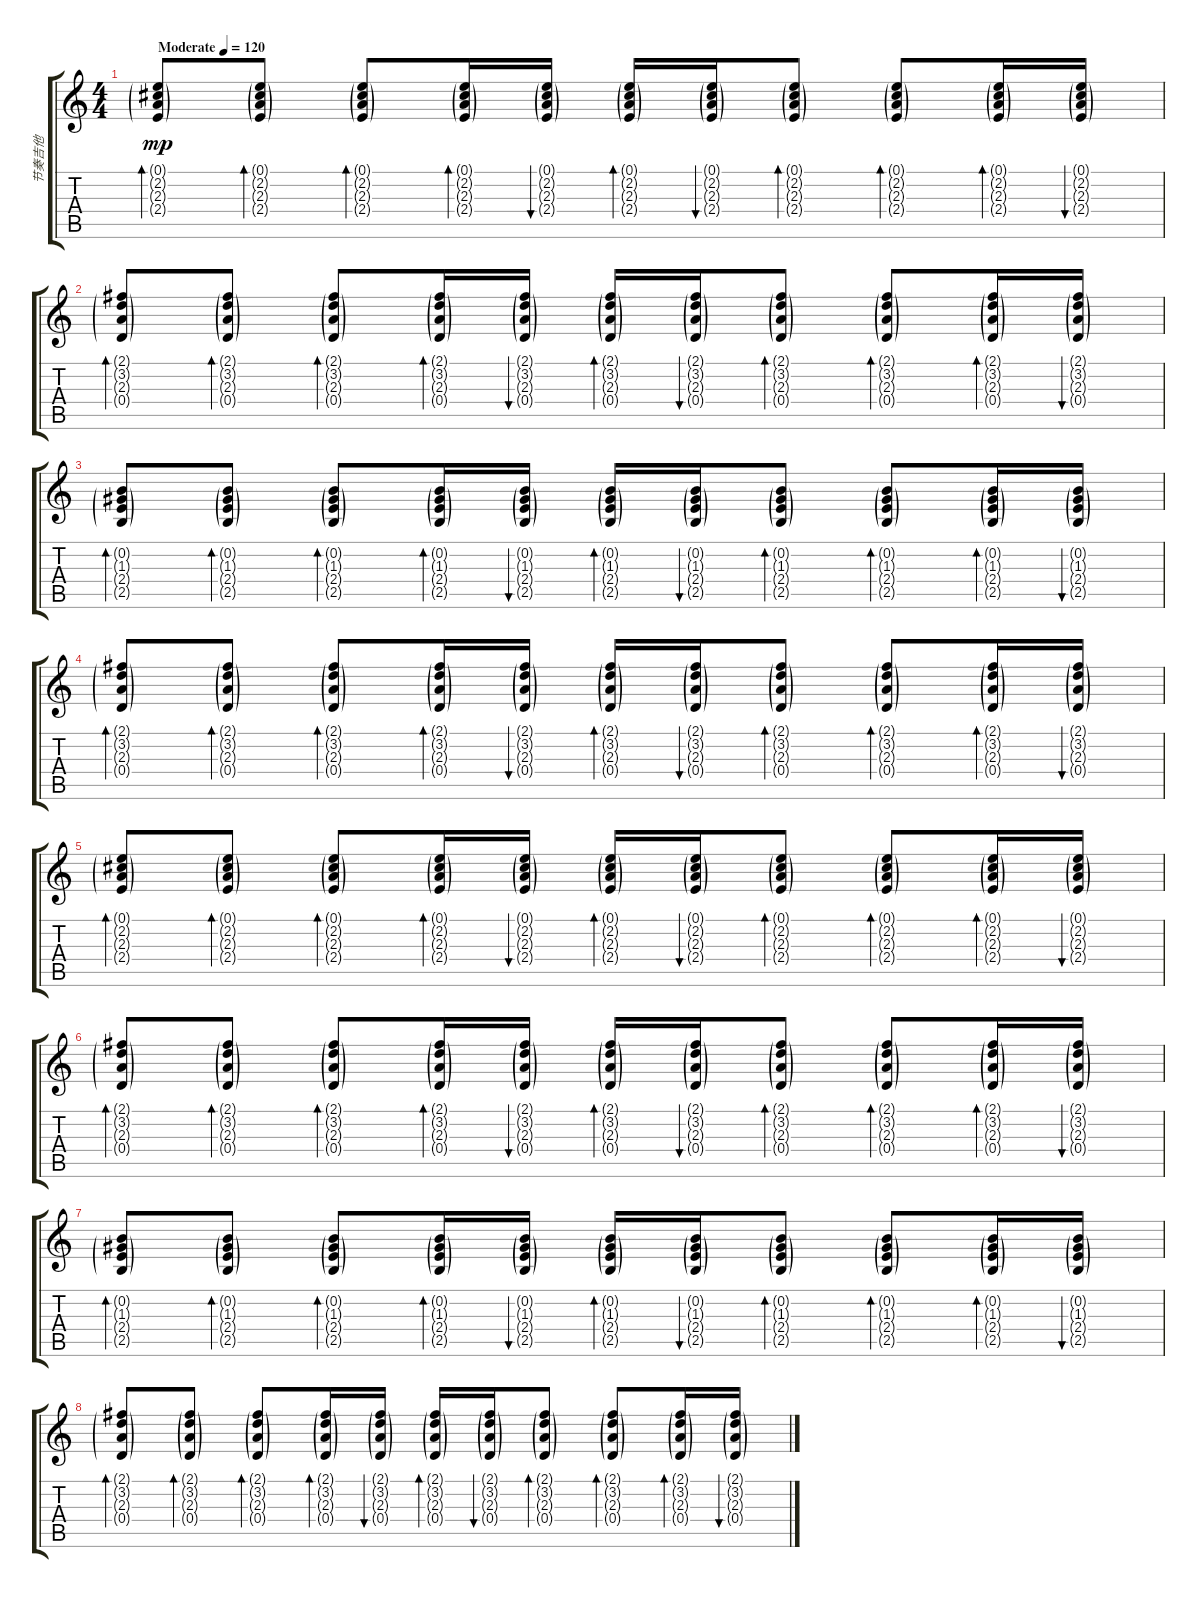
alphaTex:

\track ("节奏吉他" "节奏吉他") {instrument electricguitarjazz}
\staff {score tabs}
\tuning (E4 B3 G3 D3 A2 E2) {hide}
\ts (4 4)
\tempo (120 "Moderate")
\clef g2
\ks c
(0.1{g} 2.2{g} 2.3{g} 2.4{g}).8{bd 30 dy mp instrument electricguitarjazz} (0.1{g} 2.2{g} 2.3{g} 2.4{g}).8{bd 30} (0.1{g} 2.2{g} 2.3{g} 2.4{g}).8{bd 30} (0.1{g} 2.2{g} 2.3{g} 2.4{g}).16{bd 30} (0.1{g} 2.2{g} 2.3{g} 2.4{g}).16{bu 30} (0.1{g} 2.2{g} 2.3{g} 2.4{g}).16{bd 30} (0.1{g} 2.2{g} 2.3{g} 2.4{g}).16{bu 30} (0.1{g} 2.2{g} 2.3{g} 2.4{g}).8{bd 30} (0.1{g} 2.2{g} 2.3{g} 2.4{g}).8{bd 30} (0.1{g} 2.2{g} 2.3{g} 2.4{g}).16{bd 30} (0.1{g} 2.2{g} 2.3{g} 2.4{g}).16{bu 30} |
(2.1{g} 3.2{g} 2.3{g} 0.4{g}).8{bd 30} (2.1{g} 3.2{g} 2.3{g} 0.4{g}).8{bd 30} (2.1{g} 3.2{g} 2.3{g} 0.4{g}).8{bd 30} (2.1{g} 3.2{g} 2.3{g} 0.4{g}).16{bd 30} (2.1{g} 3.2{g} 2.3{g} 0.4{g}).16{bu 30} (2.1{g} 3.2{g} 2.3{g} 0.4{g}).16{bd 30} (2.1{g} 3.2{g} 2.3{g} 0.4{g}).16{bu 30} (2.1{g} 3.2{g} 2.3{g} 0.4{g}).8{bd 30} (2.1{g} 3.2{g} 2.3{g} 0.4{g}).8{bd 30} (2.1{g} 3.2{g} 2.3{g} 0.4{g}).16{bd 30} (2.1{g} 3.2{g} 2.3{g} 0.4{g}).16{bu 30} |
(0.2{g} 1.3{g} 2.4{g} 2.5{g}).8{bd 30} (0.2{g} 1.3{g} 2.4{g} 2.5{g}).8{bd 30} (0.2{g} 1.3{g} 2.4{g} 2.5{g}).8{bd 30} (0.2{g} 1.3{g} 2.4{g} 2.5{g}).16{bd 30} (0.2{g} 1.3{g} 2.4{g} 2.5{g}).16{bu 30} (0.2{g} 1.3{g} 2.4{g} 2.5{g}).16{bd 30} (0.2{g} 1.3{g} 2.4{g} 2.5{g}).16{bu 30} (0.2{g} 1.3{g} 2.4{g} 2.5{g}).8{bd 30} (0.2{g} 1.3{g} 2.4{g} 2.5{g}).8{bd 30} (0.2{g} 1.3{g} 2.4{g} 2.5{g}).16{bd 30} (0.2{g} 1.3{g} 2.4{g} 2.5{g}).16{bu 30} |
(2.1{g} 3.2{g} 2.3{g} 0.4{g}).8{bd 30} (2.1{g} 3.2{g} 2.3{g} 0.4{g}).8{bd 30} (2.1{g} 3.2{g} 2.3{g} 0.4{g}).8{bd 30} (2.1{g} 3.2{g} 2.3{g} 0.4{g}).16{bd 30} (2.1{g} 3.2{g} 2.3{g} 0.4{g}).16{bu 30} (2.1{g} 3.2{g} 2.3{g} 0.4{g}).16{bd 30} (2.1{g} 3.2{g} 2.3{g} 0.4{g}).16{bu 30} (2.1{g} 3.2{g} 2.3{g} 0.4{g}).8{bd 30} (2.1{g} 3.2{g} 2.3{g} 0.4{g}).8{bd 30} (2.1{g} 3.2{g} 2.3{g} 0.4{g}).16{bd 30} (2.1{g} 3.2{g} 2.3{g} 0.4{g}).16{bu 30} |
(0.1{g} 2.2{g} 2.3{g} 2.4{g}).8{bd 30} (0.1{g} 2.2{g} 2.3{g} 2.4{g}).8{bd 30} (0.1{g} 2.2{g} 2.3{g} 2.4{g}).8{bd 30} (0.1{g} 2.2{g} 2.3{g} 2.4{g}).16{bd 30} (0.1{g} 2.2{g} 2.3{g} 2.4{g}).16{bu 30} (0.1{g} 2.2{g} 2.3{g} 2.4{g}).16{bd 30} (0.1{g} 2.2{g} 2.3{g} 2.4{g}).16{bu 30} (0.1{g} 2.2{g} 2.3{g} 2.4{g}).8{bd 30} (0.1{g} 2.2{g} 2.3{g} 2.4{g}).8{bd 30} (0.1{g} 2.2{g} 2.3{g} 2.4{g}).16{bd 30} (0.1{g} 2.2{g} 2.3{g} 2.4{g}).16{bu 30} |
(2.1{g} 3.2{g} 2.3{g} 0.4{g}).8{bd 30} (2.1{g} 3.2{g} 2.3{g} 0.4{g}).8{bd 30} (2.1{g} 3.2{g} 2.3{g} 0.4{g}).8{bd 30} (2.1{g} 3.2{g} 2.3{g} 0.4{g}).16{bd 30} (2.1{g} 3.2{g} 2.3{g} 0.4{g}).16{bu 30} (2.1{g} 3.2{g} 2.3{g} 0.4{g}).16{bd 30} (2.1{g} 3.2{g} 2.3{g} 0.4{g}).16{bu 30} (2.1{g} 3.2{g} 2.3{g} 0.4{g}).8{bd 30} (2.1{g} 3.2{g} 2.3{g} 0.4{g}).8{bd 30} (2.1{g} 3.2{g} 2.3{g} 0.4{g}).16{bd 30} (2.1{g} 3.2{g} 2.3{g} 0.4{g}).16{bu 30} |
(0.2{g} 1.3{g} 2.4{g} 2.5{g}).8{bd 30} (0.2{g} 1.3{g} 2.4{g} 2.5{g}).8{bd 30} (0.2{g} 1.3{g} 2.4{g} 2.5{g}).8{bd 30} (0.2{g} 1.3{g} 2.4{g} 2.5{g}).16{bd 30} (0.2{g} 1.3{g} 2.4{g} 2.5{g}).16{bu 30} (0.2{g} 1.3{g} 2.4{g} 2.5{g}).16{bd 30} (0.2{g} 1.3{g} 2.4{g} 2.5{g}).16{bu 30} (0.2{g} 1.3{g} 2.4{g} 2.5{g}).8{bd 30} (0.2{g} 1.3{g} 2.4{g} 2.5{g}).8{bd 30} (0.2{g} 1.3{g} 2.4{g} 2.5{g}).16{bd 30} (0.2{g} 1.3{g} 2.4{g} 2.5{g}).16{bu 30} |
(2.1{g} 3.2{g} 2.3{g} 0.4{g}).8{bd 30} (2.1{g} 3.2{g} 2.3{g} 0.4{g}).8{bd 30} (2.1{g} 3.2{g} 2.3{g} 0.4{g}).8{bd 30} (2.1{g} 3.2{g} 2.3{g} 0.4{g}).16{bd 30} (2.1{g} 3.2{g} 2.3{g} 0.4{g}).16{bu 30} (2.1{g} 3.2{g} 2.3{g} 0.4{g}).16{bd 30} (2.1{g} 3.2{g} 2.3{g} 0.4{g}).16{bu 30} (2.1{g} 3.2{g} 2.3{g} 0.4{g}).8{bd 30} (2.1{g} 3.2{g} 2.3{g} 0.4{g}).8{bd 30} (2.1{g} 3.2{g} 2.3{g} 0.4{g}).16{bd 30} (2.1{g} 3.2{g} 2.3{g} 0.4{g}).16{bu 30}
